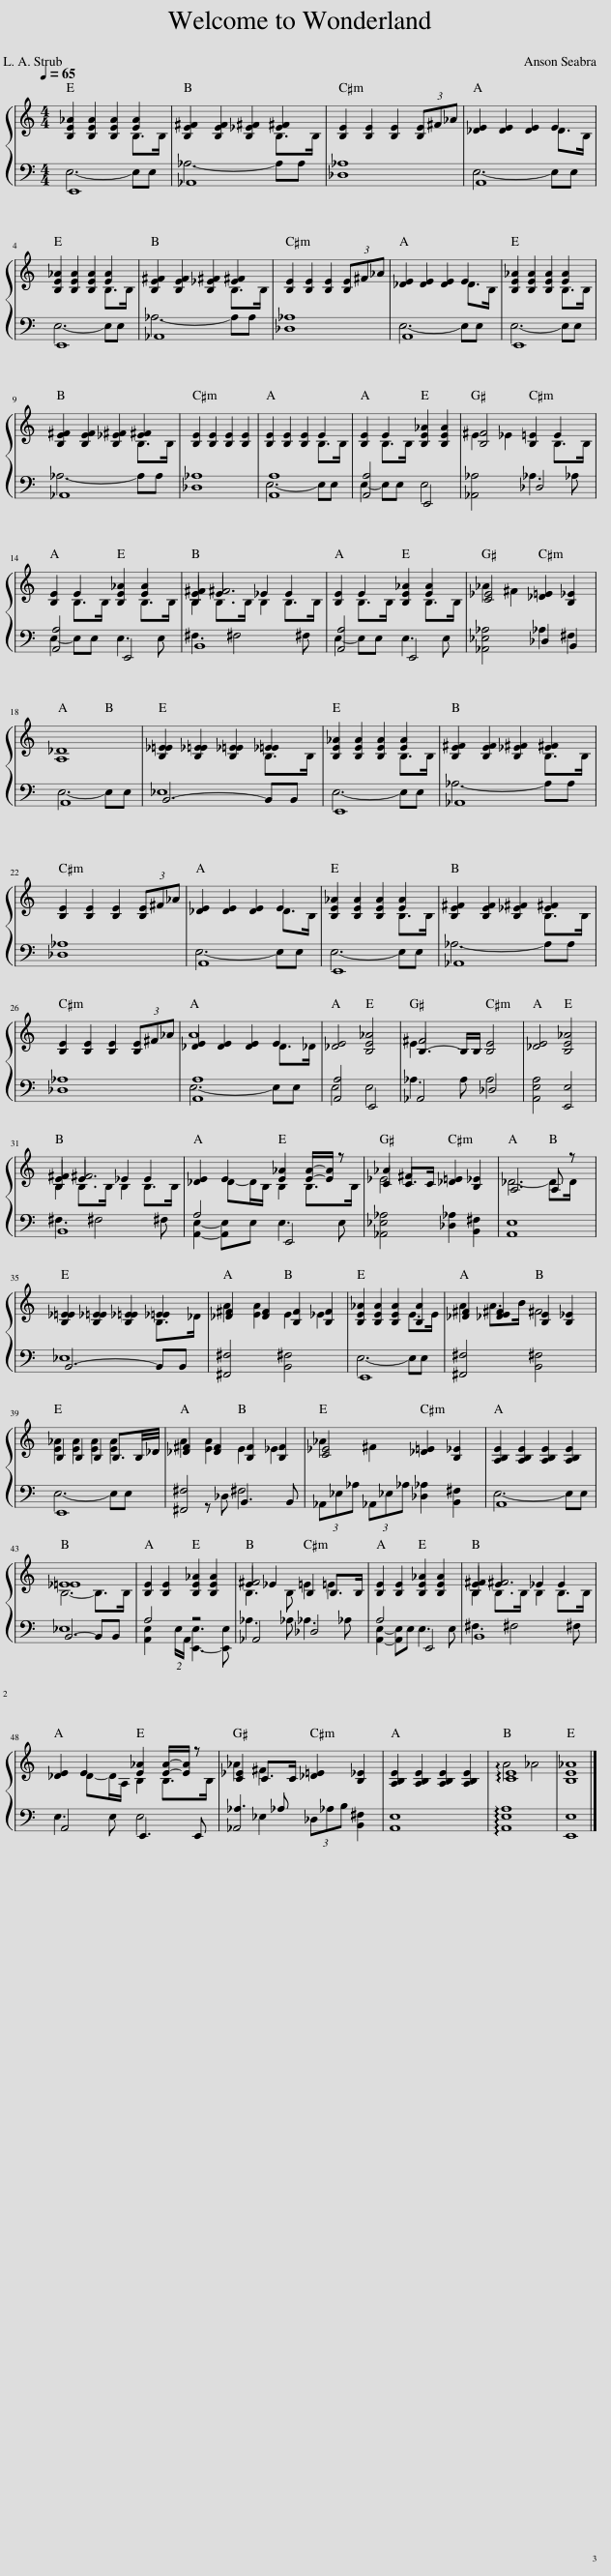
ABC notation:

X:1
%%score { ( 1 2 6 ) | ( 3 4 5 ) }
L:1/8
Q:1/4=65
M:4/4
I:linebreak $
K:C
V:1 treble
V:2 treble
V:6 treble
V:3 bass
V:4 bass
V:5 bass
V:1
 [B,E_A]2 [B,EA]2 [B,EA]2 [EA]2 | [B,E^F]2 [B,EF]2 [B,_E^F]2 [E^F]2 | [B,E]2 [B,E]2 [B,E]2 (3[B,E]^F_A | [_DE]2 [DE]2 [DE]2 E2 |$ [B,E_A]2 [B,EA]2 [B,EA]2 [EA]2 | %5
 [B,E^F]2 [B,EF]2 [B,_E^F]2 [E^F]2 | [B,E]2 [B,E]2 [B,E]2 (3[B,E]^F_A | [_DE]2 [DE]2 [DE]2 E2 | [B,E_A]2 [B,EA]2 [B,EA]2 [EA]2 |$ [B,E^F]2 [B,EF]2 [B,_E^F]2 [E^F]2 | %10
 [B,E]2 [B,E]2 [B,E]2 [B,E]2 | [B,E]2 [B,E]2 [B,E]2 E2 | [B,E]2 E2 [B,E_A]2 [B,EA]2 | [B,^F]4 [B,=E]2 E2 |$ [B,E]2 E2 [B,E_A]2 [EA]2 | %15
 [B,E]2 E2 _E2 E2 | [B,E]2 E2 [B,E_A]2 [EA]2 | [C_E]4 [_D=E]2 [B,_E]2 |$ [A,_D]8 | [B,_E=E]2 [B,_E=E]2 [B,_E=E]2 [_E=E]2 | %20
 [B,E_A]2 [B,EA]2 [B,EA]2 [EA]2 | [B,E^F]2 [B,EF]2 [B,_E^F]2 [E^F]2 |$ [B,E]2 [B,E]2 [B,E]2 (3[B,E]^F_A | [_DE]2 [DE]2 [DE]2 E2 | [B,E_A]2 [B,EA]2 [B,EA]2 [EA]2 | %25
 [B,E^F]2 [B,EF]2 [B,_E^F]2 [E^F]2 |$ [B,E]2 [B,E]2 [B,E]2 (3[B,E]^F_A | [_DE]2 [DE]2 [DE]2 E2 | [_DE]4 [B,E_A]4 | B,3- B,/B,/ [B,E]4 | %30
 [_DE]4 [B,E_A]4 |$ [B,E]2 E2 _E2 E2 | [_DE]2 E2 [E_A]2 [EA]/-[EA]/ z | C2 C>C [_D=E]2 [B,_E]2 | A,6 A, z |$ %35
 [B,_E=E]2 [B,_E=E]2 [B,_E=E]2 [_E=E]2 | [_D^F]2 [DF]2 [B,F]2 [B,F]2 | [B,E_A]2 [B,EA]2 [B,EA]2 [B,A]2 | [_D^F]2 [_DE^F]2 [B,E]2 [B,_E]2 |$ B,2 B,2 B,2 B,3/2B,/4_D/4 | %40
 [_D^F]2 [DF]2 [B,F]2 [B,F]2 | [C_E]4 [_D=E]2 [B,_E]2 | [A,B,E]2 [A,B,E]2 [A,B,E]2 [A,B,E]2 |$ [_E=E]8 | [B,E]2 [B,E]2 [B,E_A]2 [B,EA]2 | %45
 E2 _E2 B,2 B,>B, | [B,E]2 [B,E]2 [B,E_A]2 [B,EA]2 | [B,E]2 E2 _E2 E2 |$ [_DE]2 E2 [E_A]2 [EA]/-[EA]/ z | [C_E]2 C>C [_D=E]2 [B,_E]2 | %50
 [A,B,E]2 [A,B,E]2 [A,B,E]2 [A,B,E]2 | !arpeggio![CE]8 | [B,E_A]8 |] %53
V:2
 x6 B,>B, | x6 B,>B, | x8 | x6 _D>B, |$ x6 B,>B, | %5
 x6 B,>B, | x8 | x6 _D>B, | x6 B,>B, |$ x6 B,>B, | %10
 x8 | x6 B,>B, | x2 B,>B, x4 | E2 _E2 x2 B,>B, |$ x2 B,>B, x2 B,>B, | %15
 B,2 B,>B, B,2 B,>B, | x2 B,>B, x2 B,>B, | _A2 ^F2 x4 |$ x8 | x6 B,>B, | %20
 x6 B,>B, | x6 B,>B, |$ x8 | x6 _D>B, | x6 B,>B, | %25
 x6 B,>B, |$ x8 | x6 _D>_D | x8 | E2 x6 | %30
 x8 |$ B,2 B,>B, B,2 B,>B, | x2 _D-D/B,/ B,2 B,>B, | _E4 x4 | _D6- DD/ x/ |$ %35
 x6 B,>_D | A2 [EA]2 E2 _E2 | x6 E>E | A2 A>B ^F4 |$ [E_A]2 [EA]2 [EA]2 [EA]2 | %40
 A2 [EA]2 E2 _E2 | _A2 ^F2 x4 | x8 |$ B,6- B,>B, | x8 | %45
 B,3 B, =E2 =E2 | x8 | B,2 B,>B, B,2 B,>B, |$ x2 _D-D/A,/ B,2 B,>B, | _A2 ^F2 x4 | %50
 x8 | !arpeggio!A4 _A4 | x8 |] %53
V:3
 E,,8 | _A,,8 | _D,8 | A,,8 |$ E,,8 | %5
 _A,,8 | _D,8 | A,,8 | E,,8 |$ _A,,8 | %10
 _D,8 | A,,8 | [A,,A,]4 E,,4 | [_A,,_A,]4 _D,4 |$ [A,,A,]4 E,,4 | %15
 B,,8 | [A,,A,]4 E,,4 | [_A,,_E,_A,]4 _D,2 B,,2 |$ A,,8 | B,,6- B,,B,, | %20
 E,,8 | _A,,8 |$ _D,8 | A,,8 | E,,8 | %25
 _A,,8 |$ _D,8 | A,,8 | [A,,A,]4 E,,4 | _A,,4 _D,4 | %30
 [A,,E,A,]4 [E,,E,]4 |$ B,,8 | A,4 E,,4 | [_A,,_E,_A,]4 [_D,_A,]2 [B,,^F,]2 | [A,,E,]8 |$ %35
 B,,6- B,,B,, | [^F,,^F,]4 [B,,^F,]4 | E,,8 | [^F,,^F,]4 [B,,^F,]4 |$ E,,8 | %40
 [^F,,^F,]4 B,,3 B,, | (3_A,,_E,_A, (3_A,,_E,_A, [_D,_A,]2 [B,,^F,]2 | A,,8 |$ B,,6- B,,B,, | A,4 z4 | %45
 _A,,4 _D,4 | A,4 E,,4 | B,,8 |$ A,,4 E,,3 E,, | _A,,4 (3_D,_A,B, [B,,^F,]2 | %50
 [A,,E,]8 | !arpeggio![A,,E,A,]8 | [E,,E,]8 |] %53
V:4
 E,6- E,E, | _A,6- A,A, | _A,8 | E,6- E,E, |$ E,6- E,E, | %5
 _A,6- A,A, | _A,8 | E,6- E,E, | E,6- E,E, |$ _A,6- A,A, | %10
 _A,8 | E,6- E,E, | E,2- E,E, E,4 | x4 _A,3 _A, |$ E,2- E,E, E,3 E, | %15
 ^F,3 ^F,4 ^F, | E,2- E,E, E,3 E, | x4 _A,2 ^F,2 |$ E,6- E,E, | _E,8 | %20
 E,6- E,E, | _A,6- A,A, |$ _A,8 | E,6- E,E, | E,6- E,E, | %25
 _A,6- A,A, |$ _A,8 | E,6- E,E, | E,4 E,4 | _A,3 A, A,4 | %30
 x8 |$ ^F,3 ^F,4 ^F, | [A,,E,]2- [A,,E,]E, E,3 E, | x8 | x8 |$ %35
 _E,8 | x8 | E,6- E,E, | x8 |$ E,6- E,E, | %40
 x2 z _D, ^F,4 | x8 | E,6- E,E, |$ _E,8 | [A,,E,]2 x E,/A,,/ [E,,-E,]3 [E,,E,] | %45
 _A,3 _A, _A,3 _A, | [A,,E,]2- [A,,E,]E, E,3 E, | ^F,3 ^F,4 ^F, |$ E,3 E, E,4 | x2 _E,2 x4 | %50
 x8 | x8 | x8 |] %53
V:5
 x8 | x8 | x8 | x8 |$ x8 | %5
 x8 | x8 | x8 | x8 |$ x8 | %10
 x8 | A,8 | x8 | x8 |$ x8 | %15
 x8 | x8 | x8 |$ x8 | x8 | %20
 x8 | x8 |$ x8 | x8 | x8 | %25
 x8 |$ x8 | A,8 | x8 | x8 | %30
 x8 |$ x8 | x8 | x8 | x8 |$ %35
 x8 | x8 | x8 | x8 |$ x8 | %40
 x8 | x8 | x8 |$ x8 | x8 | %45
 x8 | x8 | x8 |$ x8 | _A,3 _A, x4 | %50
 x8 | x8 | x8 |] %53
V:6
 x8 | x8 | x8 | x8 |$ x8 | %5
 x8 | x8 | x8 | x8 |$ x8 | %10
 x8 | x8 | x8 | x8 |$ x8 | %15
 ^F2 ^F6 | x8 | x8 |$ x8 | x8 | %20
 x8 | x8 |$ x8 | x8 | x8 | %25
 x8 |$ x8 | A8 | x8 | ^F4 x4 | %30
 x8 |$ ^F2 ^F6 | x8 | _A2 ^F2 x4 | x8 |$ %35
 x8 | x8 | x8 | x8 |$ x8 | %40
 x8 | x8 | x8 |$ x8 | x8 | %45
 ^F4 x4 | x8 | ^F2 ^F6 |$ x8 | x8 | %50
 x8 | x8 | x8 |] %53
